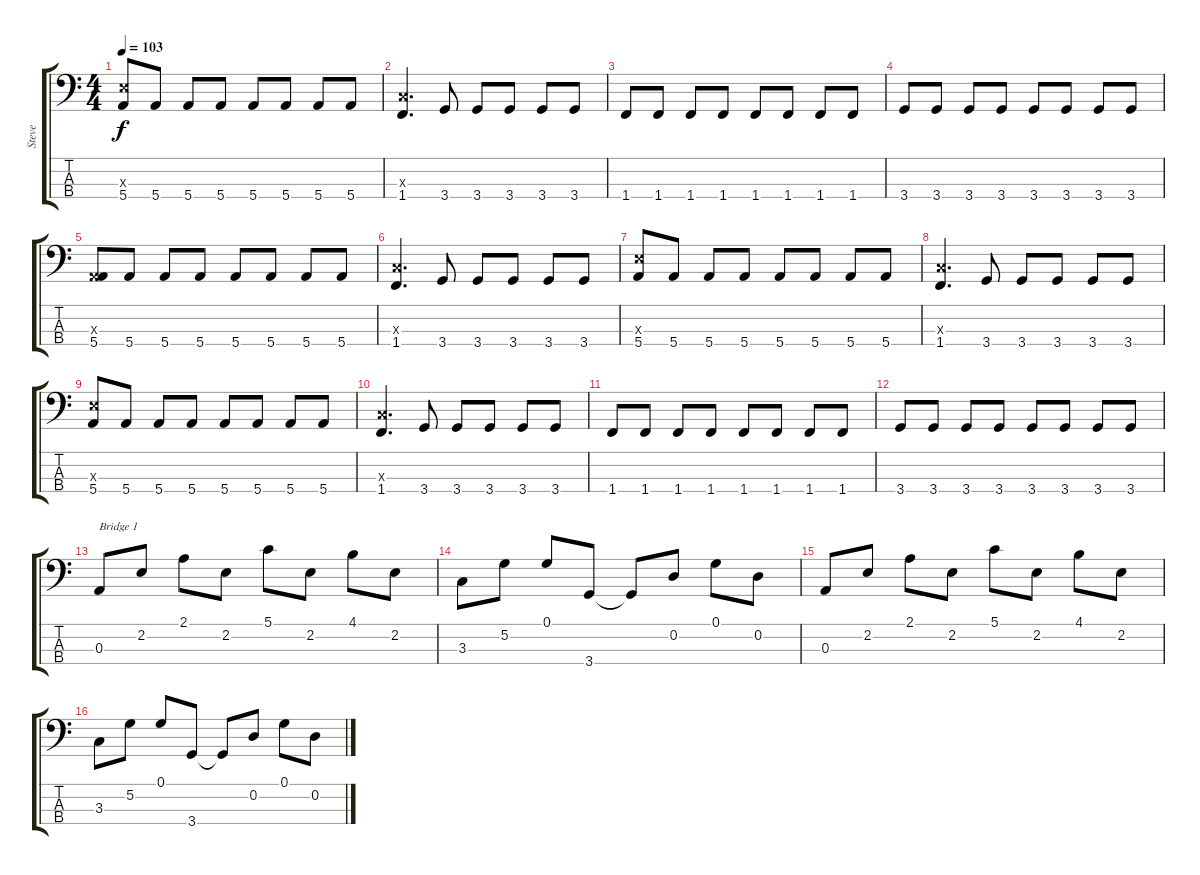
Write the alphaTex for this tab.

\track ("Steve" "Steve") {instrument electricbassfinger}
\staff {score tabs}
\tuning (G2 D2 A1 E1) {hide}
\ts (4 4)
\tempo 103
\clef f4
\ks c
(7.3{x} 5.4).8{dy f} 5.4.8 5.4.8 5.4.8 5.4.8 5.4.8 5.4.8 5.4.8 |
(3.3{x} 1.4).4{d} 3.4.8 3.4.8 3.4.8 3.4.8 3.4.8 |
1.4.8 1.4.8 1.4.8 1.4.8 1.4.8 1.4.8 1.4.8 1.4.8 |
3.4.8 3.4.8 3.4.8 3.4.8 3.4.8 3.4.8 3.4.8 3.4.8 |
(0.3{x} 5.4).8 5.4.8 5.4.8 5.4.8 5.4.8 5.4.8 5.4.8 5.4.8 |
(3.3{x} 1.4).4{d} 3.4.8 3.4.8 3.4.8 3.4.8 3.4.8 |
(7.3{x} 5.4).8 5.4.8 5.4.8 5.4.8 5.4.8 5.4.8 5.4.8 5.4.8 |
(3.3{x} 1.4).4{d} 3.4.8 3.4.8 3.4.8 3.4.8 3.4.8 |
(7.3{x} 5.4).8 5.4.8 5.4.8 5.4.8 5.4.8 5.4.8 5.4.8 5.4.8 |
(3.3{x} 1.4).4{d} 3.4.8 3.4.8 3.4.8 3.4.8 3.4.8 |
1.4.8 1.4.8 1.4.8 1.4.8 1.4.8 1.4.8 1.4.8 1.4.8 |
3.4.8 3.4.8 3.4.8 3.4.8 3.4.8 3.4.8 3.4.8 3.4.8 |
0.3.8{txt "Bridge 1" volume 10} 2.2.8 2.1.8 2.2.8 5.1.8 2.2.8 4.1.8 2.2.8 |
3.3.8 5.2.8 0.1.8 3.4.8 3.4{t}.8 0.2.8 0.1.8 0.2.8 |
0.3.8 2.2.8 2.1.8 2.2.8 5.1.8 2.2.8 4.1.8 2.2.8 |
3.3.8 5.2.8 0.1.8 3.4.8 3.4{t}.8 0.2.8 0.1.8 0.2.8
